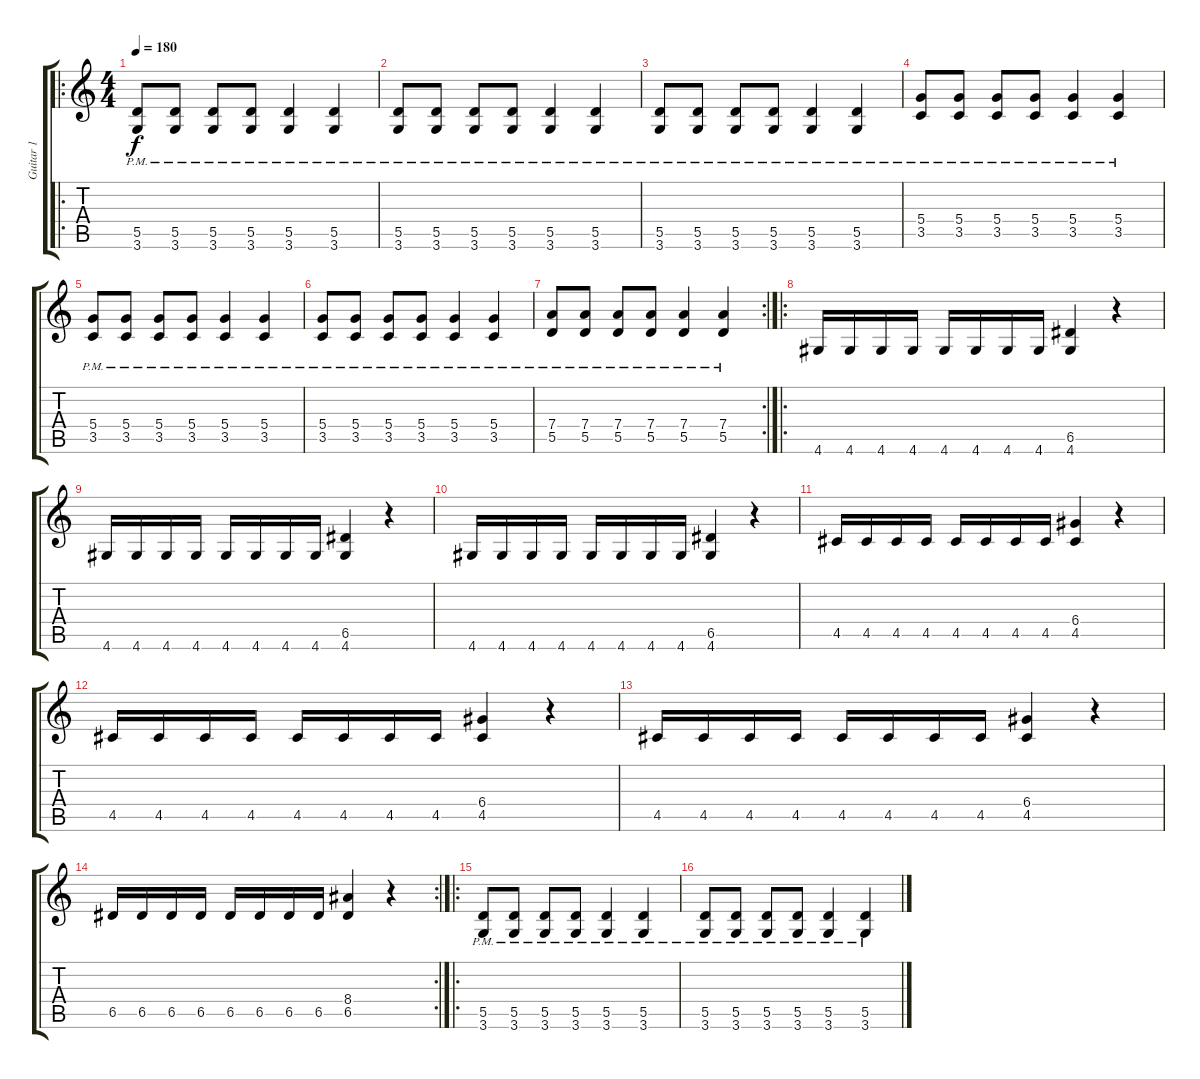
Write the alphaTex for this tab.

\track ("Guitar 1" "Guitar 1") {instrument overdrivenguitar}
\staff {score tabs}
\tuning (E4 B3 G3 D3 A2 E2) {hide}
\ro
\ts (4 4)
\tempo 180
\clef g2
\ks c
(5.5{pm} 3.6{pm}).8{dy f} (5.5{pm} 3.6{pm}).8 (5.5{pm} 3.6{pm}).8 (5.5{pm} 3.6{pm}).8 (5.5{pm} 3.6{pm}).4 (5.5{pm} 3.6{pm}).4 |
(5.5{pm} 3.6{pm}).8 (5.5{pm} 3.6{pm}).8 (5.5{pm} 3.6{pm}).8 (5.5{pm} 3.6{pm}).8 (5.5{pm} 3.6{pm}).4 (5.5{pm} 3.6{pm}).4 |
(5.5{pm} 3.6{pm}).8 (5.5{pm} 3.6{pm}).8 (5.5{pm} 3.6{pm}).8 (5.5{pm} 3.6{pm}).8 (5.5{pm} 3.6{pm}).4 (5.5{pm} 3.6{pm}).4 |
(5.4{pm} 3.5{pm}).8 (5.4{pm} 3.5{pm}).8 (5.4{pm} 3.5{pm}).8 (5.4{pm} 3.5{pm}).8 (5.4{pm} 3.5{pm}).4 (5.4{pm} 3.5{pm}).4 |
(5.4{pm} 3.5{pm}).8 (5.4{pm} 3.5{pm}).8 (5.4{pm} 3.5{pm}).8 (5.4{pm} 3.5{pm}).8 (5.4{pm} 3.5{pm}).4 (5.4{pm} 3.5{pm}).4 |
(5.4{pm} 3.5{pm}).8 (5.4{pm} 3.5{pm}).8 (5.4{pm} 3.5{pm}).8 (5.4{pm} 3.5{pm}).8 (5.4{pm} 3.5{pm}).4 (5.4{pm} 3.5{pm}).4 |
\rc 2
(7.4{pm} 5.5{pm}).8 (7.4{pm} 5.5{pm}).8 (7.4{pm} 5.5{pm}).8 (7.4{pm} 5.5{pm}).8 (7.4{pm} 5.5{pm}).4 (7.4{pm} 5.5{pm}).4 |
\ro
4.6.16 4.6.16 4.6.16 4.6.16 4.6.16 4.6.16 4.6.16 4.6.16 (6.5 4.6).4 r.4 |
4.6.16 4.6.16 4.6.16 4.6.16 4.6.16 4.6.16 4.6.16 4.6.16 (6.5 4.6).4 r.4 |
4.6.16 4.6.16 4.6.16 4.6.16 4.6.16 4.6.16 4.6.16 4.6.16 (6.5 4.6).4 r.4 |
4.5.16 4.5.16 4.5.16 4.5.16 4.5.16 4.5.16 4.5.16 4.5.16 (6.4 4.5).4 r.4 |
4.5.16 4.5.16 4.5.16 4.5.16 4.5.16 4.5.16 4.5.16 4.5.16 (6.4 4.5).4 r.4 |
4.5.16 4.5.16 4.5.16 4.5.16 4.5.16 4.5.16 4.5.16 4.5.16 (6.4 4.5).4 r.4 |
\rc 2
6.5.16 6.5.16 6.5.16 6.5.16 6.5.16 6.5.16 6.5.16 6.5.16 (8.4 6.5).4 r.4 |
\ro
(5.5{pm} 3.6{pm}).8 (5.5{pm} 3.6{pm}).8 (5.5{pm} 3.6{pm}).8 (5.5{pm} 3.6{pm}).8 (5.5{pm} 3.6{pm}).4 (5.5{pm} 3.6{pm}).4 |
(5.5{pm} 3.6{pm}).8 (5.5{pm} 3.6{pm}).8 (5.5{pm} 3.6{pm}).8 (5.5{pm} 3.6{pm}).8 (5.5{pm} 3.6{pm}).4 (5.5{pm} 3.6{pm}).4
